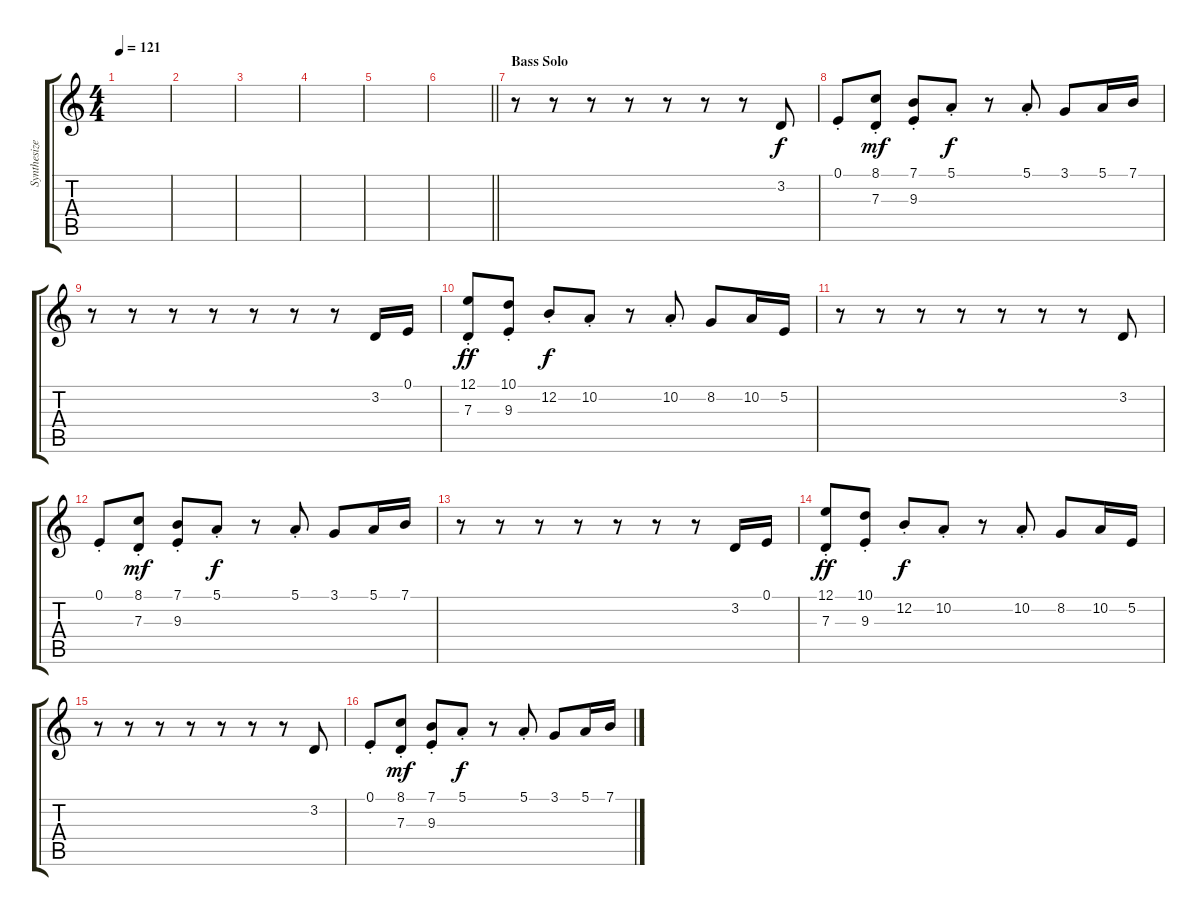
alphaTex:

\track ("Synthesizer" "Synthesize") {instrument lead1square}
\staff {score tabs}
\tuning (E4 B3 G3 D3 A2 E2) {hide}
\ts (4 4)
\tempo 121
\clef g2
\ks c
|
|
|
|
|
\barLineRight lightlight
|
\section ("" "Bass Solo")
r.8 r.8 r.8 r.8 r.8 r.8 r.8 3.2.8 |
0.1{st}.8 (8.1{st} 7.3{st}).8{dy mf} (7.1{st} 9.3{st}).8 5.1{st}.8{dy f} r.8 5.1{st}.8 3.1.8 5.1.16 7.1.16 |
r.8 r.8 r.8 r.8 r.8 r.8 r.8 3.2.16 0.1.16 |
(12.1{st} 7.3{st}).8{dy ff} (10.1{st} 9.3{st}).8 12.2{st}.8{dy f} 10.2{st}.8 r.8 10.2{st}.8 8.2.8 10.2.16 5.2.16 |
r.8 r.8 r.8 r.8 r.8 r.8 r.8 3.2.8 |
0.1{st}.8 (8.1{st} 7.3{st}).8{dy mf} (7.1{st} 9.3{st}).8 5.1{st}.8{dy f} r.8 5.1{st}.8 3.1.8 5.1.16 7.1.16 |
r.8 r.8 r.8 r.8 r.8 r.8 r.8 3.2.16 0.1.16 |
(12.1{st} 7.3{st}).8{dy ff} (10.1{st} 9.3{st}).8 12.2{st}.8{dy f} 10.2{st}.8 r.8 10.2{st}.8 8.2.8 10.2.16 5.2.16 |
r.8 r.8 r.8 r.8 r.8 r.8 r.8 3.2.8 |
0.1{st}.8 (8.1{st} 7.3{st}).8{dy mf} (7.1{st} 9.3{st}).8 5.1{st}.8{dy f} r.8 5.1{st}.8 3.1.8 5.1.16 7.1.16
